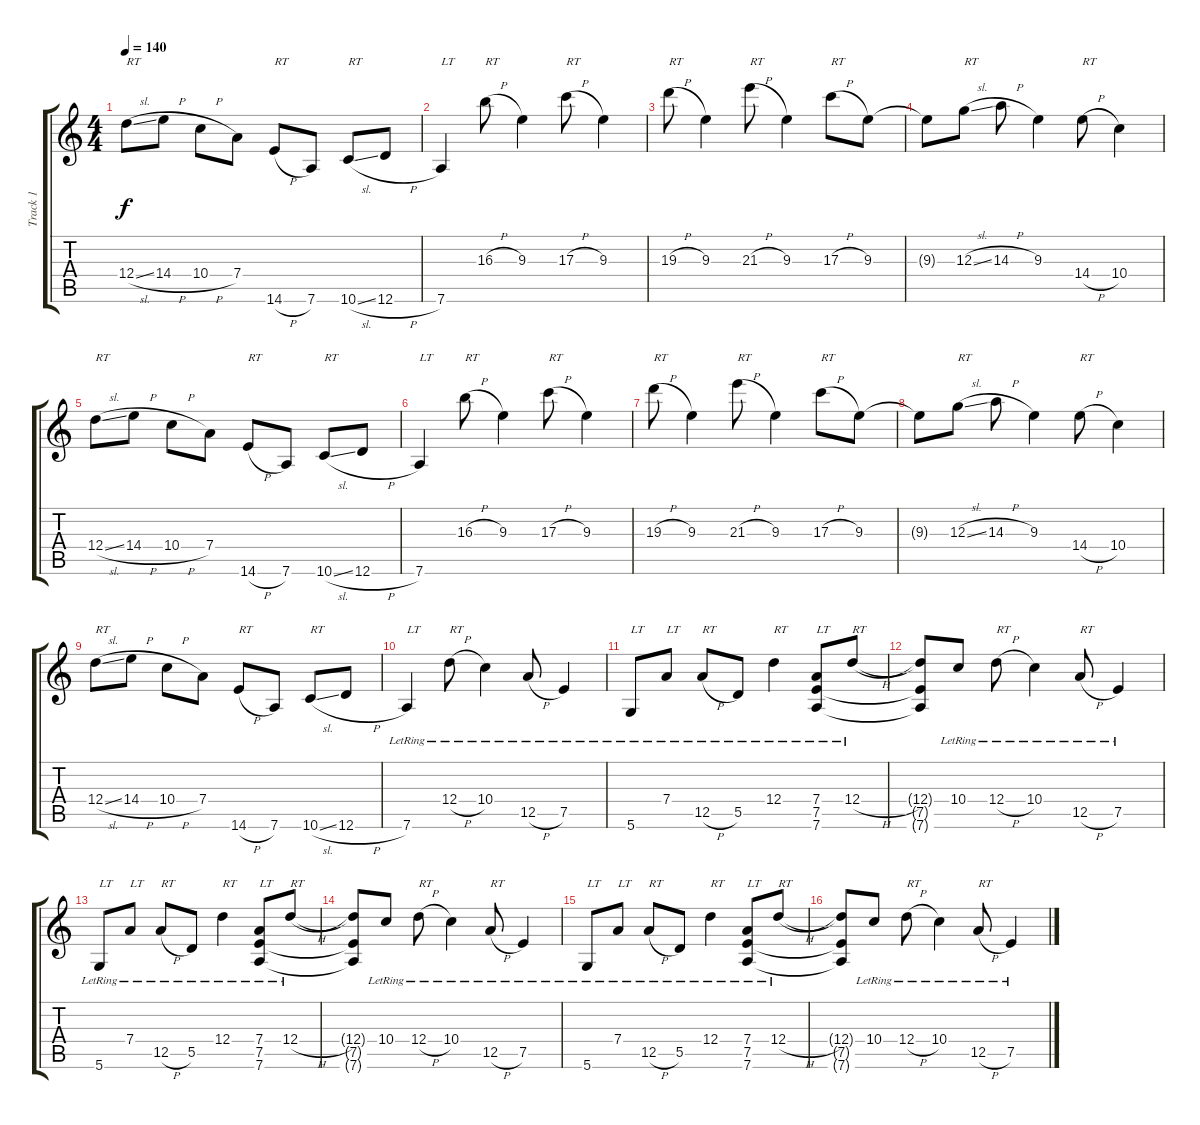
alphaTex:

\track ("Track 1" "Track 1") {instrument acousticguitarsteel}
\staff {score tabs}
\tuning (E4 B3 G3 D3 A2 D2) {hide}
\ts (4 4)
\tempo 140
\clef g2
\ks c
12.4{sl}.8{txt "RT" dy f} 14.4{h}.8 10.4{h}.8 7.4.8 14.6{h}.8{txt "RT"} 7.6.8 10.6{sl}.8{txt "RT"} 12.6{h}.8 |
7.6.4{txt "LT"} 16.3{h}.8{txt "RT"} 9.3.4 17.3{h}.8{txt "RT"} 9.3.4 |
19.3{h}.8{txt "RT"} 9.3.4 21.3{h}.8{txt "RT"} 9.3.4 17.3{h}.8{txt "RT"} 9.3.8 |
9.3{t}.8 12.3{sl}.8{txt "RT"} 14.3{h}.8 9.3.4 14.4{h}.8{txt "RT"} 10.4.4 |
12.4{sl}.8{txt "RT"} 14.4{h}.8 10.4{h}.8 7.4.8 14.6{h}.8{txt "RT"} 7.6.8 10.6{sl}.8{txt "RT"} 12.6{h}.8 |
7.6.4{txt "LT"} 16.3{h}.8{txt "RT"} 9.3.4 17.3{h}.8{txt "RT"} 9.3.4 |
19.3{h}.8{txt "RT"} 9.3.4 21.3{h}.8{txt "RT"} 9.3.4 17.3{h}.8{txt "RT"} 9.3.8 |
9.3{t}.8 12.3{sl}.8{txt "RT"} 14.3{h}.8 9.3.4 14.4{h}.8{txt "RT"} 10.4.4 |
12.4{sl}.8{txt "RT"} 14.4{h}.8 10.4{h}.8 7.4.8 14.6{h}.8{txt "RT"} 7.6.8 10.6{sl}.8{txt "RT"} 12.6{h}.8 |
7.6{lr}.4{txt "LT"} 12.4{h lr}.8{txt "RT"} 10.4{lr}.4 12.5{h lr}.8 7.5{lr}.4 |
5.6{lr}.8{txt "LT"} 7.4{lr}.8{txt "LT"} 12.5{h lr}.8{txt "RT"} 5.5{lr}.8 12.4{lr}.4{txt "RT"} (7.4{lr} 7.5{lr} 7.6{lr}).8{txt "LT"} 12.4{h lr}.8{txt "RT"} |
(12.4{t} 7.5{t} 7.6{t}).8 10.4{lr}.8 12.4{h lr}.8{txt "RT"} 10.4{lr}.4 12.5{h lr}.8{txt "RT"} 7.5{lr}.4 |
5.6{lr}.8{txt "LT"} 7.4{lr}.8{txt "LT"} 12.5{h lr}.8{txt "RT"} 5.5{lr}.8 12.4{lr}.4{txt "RT"} (7.4{lr} 7.5{lr} 7.6{lr}).8{txt "LT"} 12.4{h lr}.8{txt "RT"} |
(12.4{t} 7.5{t} 7.6{t}).8 10.4{lr}.8 12.4{h lr}.8{txt "RT"} 10.4{lr}.4 12.5{h lr}.8{txt "RT"} 7.5{lr}.4 |
5.6{lr}.8{txt "LT"} 7.4{lr}.8{txt "LT"} 12.5{h lr}.8{txt "RT"} 5.5{lr}.8 12.4{lr}.4{txt "RT"} (7.4{lr} 7.5{lr} 7.6{lr}).8{txt "LT"} 12.4{h lr}.8{txt "RT"} |
(12.4{t} 7.5{t} 7.6{t}).8 10.4{lr}.8 12.4{h lr}.8{txt "RT"} 10.4{lr}.4 12.5{h lr}.8{txt "RT"} 7.5{lr}.4
